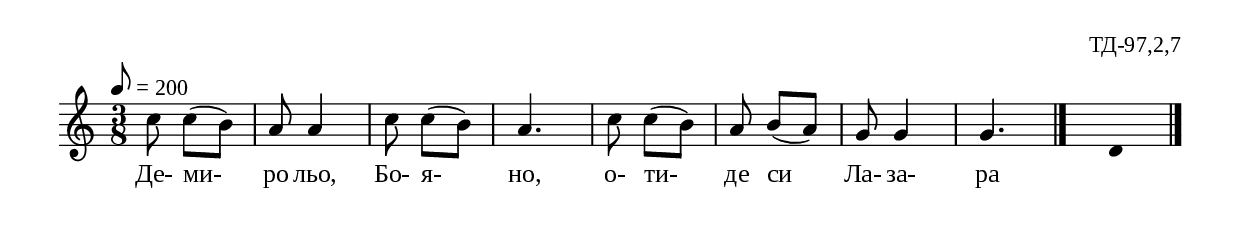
%{
laz_097_2_07
%}

\include "td-preamble.ly"

\score {
\relative c'' {
 \tempo 8 = 200
 \time 3/8
c8 c([ b]) | a a4 | c8 c([ b]) | a4. | c8 c[( b)] | a b([ a]) | g g4 | g4. 
 \bar "|."
 s8 \fixB d4
\bar "|." 
}
\addlyrics { Де- ми- ро льо, Бо- я- но, о- ти- де си Ла- за- ра }
%
\layout {
  indent = #0
  line-width = 190\mm
  ragged-right=##f
}
%
\midi { 
	\context {
		\Score
		tempoWholesPerMinute = #(ly:make-moment 200 8)
		}
	}
}
%
\header{
  opus = "ТД-97,2,7"
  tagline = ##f
}


